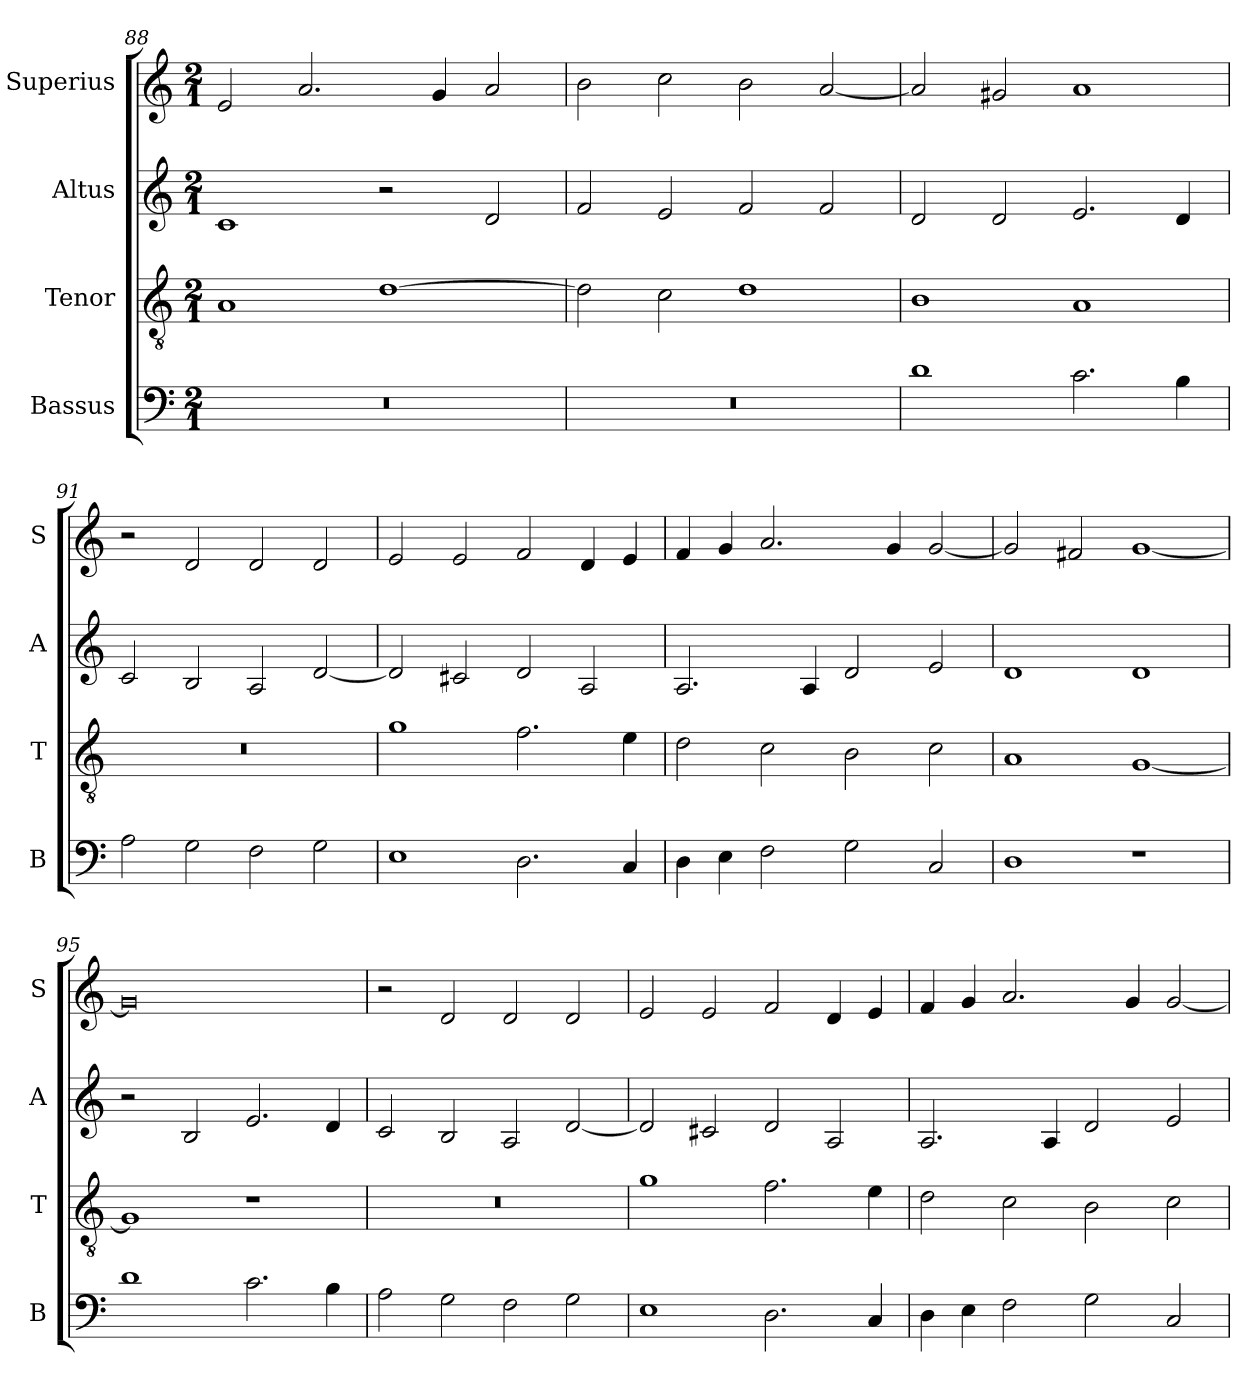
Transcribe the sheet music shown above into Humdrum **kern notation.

**kern	**kern	**kern	**kern
*part4	*part3	*part2	*part1
*staff4	*staff3	*staff2	*staff1
*I"Bassus	*I"Tenor	*I"Altus	*I"Superius
*I'B	*I'T	*I'A	*I'S
*clefF4	*clefGv2	*clefG2	*clefG2
*k[]	*k[]	*k[]	*k[]
*C:	*C:	*C:	*C:
*M2/1	*M2/1	*M2/1	*M2/1
=88	=88	=88	=88
0r	1A	1c	2e
.	.	.	2.a
.	[1d	2r	.
.	.	.	4g
.	.	2d	2a
=89	=89	=89	=89
0r	2d]	2f	2b
.	2c	2e	2cc
.	1d	2f	2b
.	.	2f	[2a
=90	=90	=90	=90
1d	1B	2d	2a]
.	.	2d	2g#X
2.c	1A	2.e	1a
4B	.	4d	.
=91	=91	=91	=91
2A	0r	2c	2r
2G	.	2B	2d
2F	.	2A	2d
2G	.	[2d	2d
=92	=92	=92	=92
1E	1g	2d]	2e
.	.	2c#X	2e
2.D	2.f	2d	2f
.	.	2A	4d
4C	4e	.	4e
=93	=93	=93	=93
4D	2d	2.A	4f
4E	.	.	4g
2F	2c	.	2.a
.	.	4A	.
2G	2B	2d	.
.	.	.	4g
2C	2c	2e	[2g
=94	=94	=94	=94
1D	1A	1d	2g]
.	.	.	2f#X
1r	[1G	1d	[1g
=95	=95	=95	=95
1d	1G]	2r	0g]
.	.	2B	.
2.c	1r	2.e	.
4B	.	4d	.
=96	=96	=96	=96
2A	0r	2c	2r
2G	.	2B	2d
2F	.	2A	2d
2G	.	[2d	2d
=97	=97	=97	=97
1E	1g	2d]	2e
.	.	2c#X	2e
2.D	2.f	2d	2f
.	.	2A	4d
4C	4e	.	4e
=98	=98	=98	=98
4D	2d	2.A	4f
4E	.	.	4g
2F	2c	.	2.a
.	.	4A	.
2G	2B	2d	.
.	.	.	4g
2C	2c	2e	[2g
=	=	=	=
*-	*-	*-	*-
